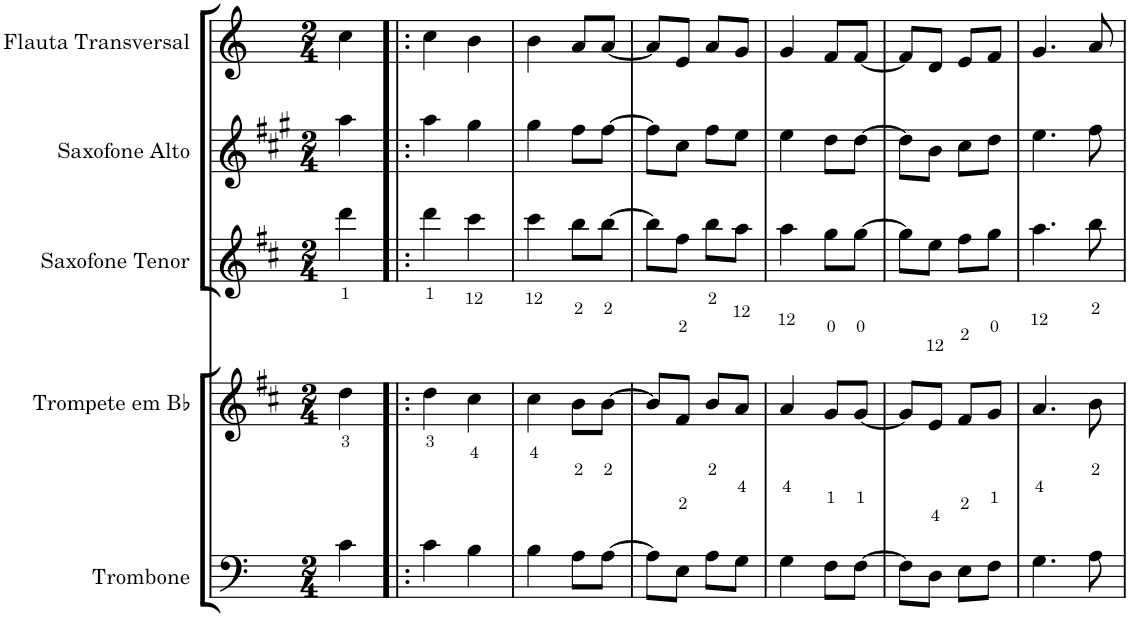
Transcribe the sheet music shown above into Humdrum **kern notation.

**kern	**kern	**kern	**kern	**kern
*part5	*part4	*part3	*part2	*part1
*staff5	*staff4	*staff3	*staff2	*staff1
*I"Trombone	*I"Trompete em Bb	*I"Saxofone Tenor	*I"Saxofone Alto	*I"Flauta Transversal
*I'Tbn.	*I'Tpt. em Bb	*I'Sax. Tn.	*	*I'Fl.
*clefF4	*clefG2	*clefG2	*clefG2	*clefG2
*	*Trd1c2	*Trd8c14	*Trd5c9	*
*k[]	*k[f#c#]	*k[f#c#]	*k[f#c#g#]	*k[]
*M2/4	*M2/4	*M2/4	*M2/4	*M2/4
=	=	=	=	=
4c\	4dd\	4ddd\	4aa\	4cc\
=1!|:	=1!|:	=1!|:	=1!|:	=1!|:
4c\	4dd\	4ddd\	4aa\	4cc\
4B\	4cc#\	4ccc#\	4gg#\	4b\
=2	=2	=2	=2	=2
4B\	4cc#\	4ccc#\	4gg#\	4b\
8A\L	8b\L	8bb\L	8ff#\L	8a/L
[8A\J	[8b\J	[8bb\J	[8ff#\J	[8a/J
=3	=3	=3	=3	=3
8A\L]	8b/L]	8bb\L]	8ff#\L]	8a/L]
8E\J	8f#/J	8ff#\J	8cc#\J	8e/J
8A\L	8b/L	8bb\L	8ff#\L	8a/L
8G\J	8a/J	8aa\J	8ee\J	8g/J
=4	=4	=4	=4	=4
4G\	4a/	4aa\	4ee\	4g/
8F\L	8g/L	8gg\L	8dd\L	8f/L
[8F\J	[8g/J	[8gg\J	[8dd\J	[8f/J
=5	=5	=5	=5	=5
8F\L]	8g/L]	8gg\L]	8dd\L]	8f/L]
8D\J	8e/J	8ee\J	8b\J	8d/J
8E\L	8f#/L	8ff#\L	8cc#\L	8e/L
8F\J	8g/J	8gg\J	8dd\J	8f/J
=6	=6	=6	=6	=6
4.G\	4.a/	4.aa\	4.ee\	4.g/
8A\	8b\	8bb\	8ff#\	8a/
=	=	=	=	=
*-	*-	*-	*-	*-
